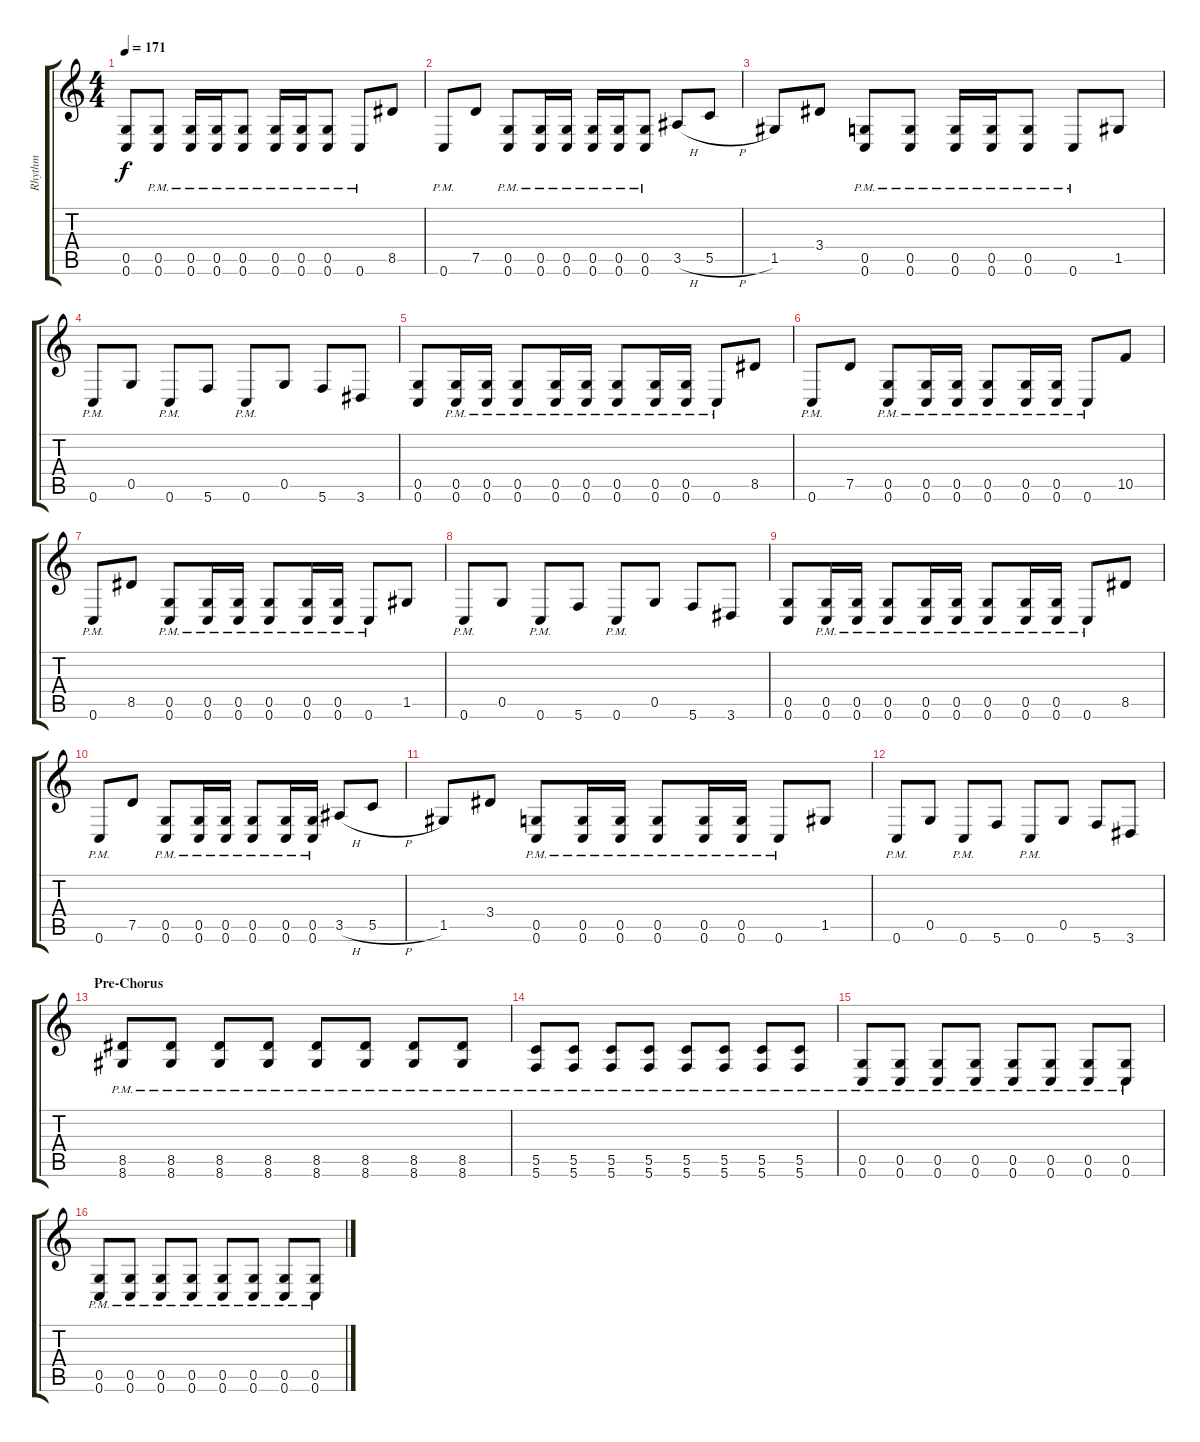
\track ("Rhythm" "Rhythm") {instrument distortionguitar}
\staff {score tabs}
\tuning (D4 A3 F3 C3 G2 C2) {hide}
\ts (4 4)
\tempo 171
\clef g2
\ks c
(0.5 0.6).8{dy f} (0.5{pm} 0.6{pm}).8 (0.5{pm} 0.6{pm}).16 (0.5{pm} 0.6{pm}).16 (0.5{pm} 0.6{pm}).8 (0.5{pm} 0.6{pm}).16 (0.5{pm} 0.6{pm}).16 (0.5{pm} 0.6{pm}).8 0.6{pm}.8 8.5.8 |
0.6{pm}.8 7.5.8 (0.5{pm} 0.6{pm}).8 (0.5{pm} 0.6{pm}).16 (0.5{pm} 0.6{pm}).16 (0.5{pm} 0.6{pm}).16 (0.5{pm} 0.6{pm}).16 (0.5{pm} 0.6{pm}).8 3.5{h}.8 5.5{h}.8 |
1.5.8 3.4.8 (0.5{pm} 0.6{pm}).8 (0.5{pm} 0.6{pm}).8 (0.5{pm} 0.6{pm}).16 (0.5{pm} 0.6{pm}).16 (0.5{pm} 0.6{pm}).8 0.6{pm}.8 1.5.8 |
0.6{pm}.8 0.5.8 0.6{pm}.8 5.6.8 0.6{pm}.8 0.5.8 5.6.8 3.6.8 |
(0.5 0.6).8 (0.5{pm} 0.6{pm}).16 (0.5{pm} 0.6{pm}).16 (0.5{pm} 0.6{pm}).8 (0.5{pm} 0.6{pm}).16 (0.5{pm} 0.6{pm}).16 (0.5{pm} 0.6{pm}).8 (0.5{pm} 0.6{pm}).16 (0.5{pm} 0.6{pm}).16 0.6{pm}.8 8.5.8 |
0.6{pm}.8 7.5.8 (0.5{pm} 0.6{pm}).8 (0.5{pm} 0.6{pm}).16 (0.5{pm} 0.6{pm}).16 (0.5{pm} 0.6{pm}).8 (0.5{pm} 0.6{pm}).16 (0.5{pm} 0.6{pm}).16 0.6{pm}.8 10.5.8 |
0.6{pm}.8 8.5.8 (0.5{pm} 0.6{pm}).8 (0.5{pm} 0.6{pm}).16 (0.5{pm} 0.6{pm}).16 (0.5{pm} 0.6{pm}).8 (0.5{pm} 0.6{pm}).16 (0.5{pm} 0.6{pm}).16 0.6{pm}.8 1.5.8 |
0.6{pm}.8 0.5.8 0.6{pm}.8 5.6.8 0.6{pm}.8 0.5.8 5.6.8 3.6.8 |
(0.5 0.6).8 (0.5{pm} 0.6{pm}).16 (0.5{pm} 0.6{pm}).16 (0.5{pm} 0.6{pm}).8 (0.5{pm} 0.6{pm}).16 (0.5{pm} 0.6{pm}).16 (0.5{pm} 0.6{pm}).8 (0.5{pm} 0.6{pm}).16 (0.5{pm} 0.6{pm}).16 0.6{pm}.8 8.5.8 |
0.6{pm}.8 7.5.8 (0.5{pm} 0.6{pm}).8 (0.5{pm} 0.6{pm}).16 (0.5{pm} 0.6{pm}).16 (0.5{pm} 0.6{pm}).8 (0.5{pm} 0.6{pm}).16 (0.5{pm} 0.6{pm}).16 3.5{h}.8 5.5{h}.8 |
1.5.8 3.4.8 (0.5{pm} 0.6{pm}).8 (0.5{pm} 0.6{pm}).16 (0.5{pm} 0.6{pm}).16 (0.5{pm} 0.6{pm}).8 (0.5{pm} 0.6{pm}).16 (0.5{pm} 0.6{pm}).16 0.6{pm}.8 1.5.8 |
0.6{pm}.8 0.5.8 0.6{pm}.8 5.6.8 0.6{pm}.8 0.5.8 5.6.8 3.6.8 |
\section ("" "Pre-Chorus")
(8.5{pm} 8.6{pm}).8 (8.5{pm} 8.6{pm}).8 (8.5{pm} 8.6{pm}).8 (8.5{pm} 8.6{pm}).8 (8.5{pm} 8.6{pm}).8 (8.5{pm} 8.6{pm}).8 (8.5{pm} 8.6{pm}).8 (8.5{pm} 8.6{pm}).8 |
(5.5{pm} 5.6{pm}).8 (5.5{pm} 5.6{pm}).8 (5.5{pm} 5.6{pm}).8 (5.5{pm} 5.6{pm}).8 (5.5{pm} 5.6{pm}).8 (5.5{pm} 5.6{pm}).8 (5.5{pm} 5.6{pm}).8 (5.5{pm} 5.6{pm}).8 |
(0.5{pm} 0.6{pm}).8 (0.5{pm} 0.6{pm}).8 (0.5{pm} 0.6{pm}).8 (0.5{pm} 0.6{pm}).8 (0.5{pm} 0.6{pm}).8 (0.5{pm} 0.6{pm}).8 (0.5{pm} 0.6{pm}).8 (0.5{pm} 0.6{pm}).8 |
(0.5{pm} 0.6{pm}).8 (0.5{pm} 0.6{pm}).8 (0.5{pm} 0.6{pm}).8 (0.5{pm} 0.6{pm}).8 (0.5{pm} 0.6{pm}).8 (0.5{pm} 0.6{pm}).8 (0.5{pm} 0.6{pm}).8 (0.5{pm} 0.6{pm}).8
